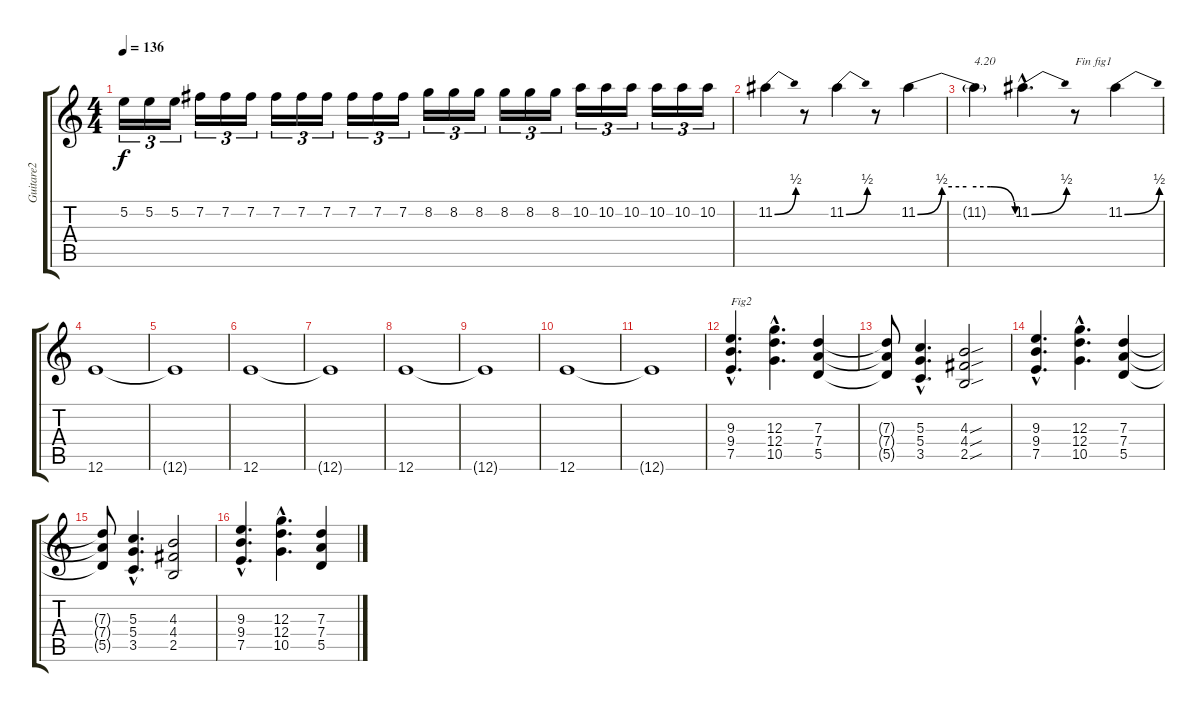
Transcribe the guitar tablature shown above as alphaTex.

\track ("Guitare2" "Guitare2") {instrument distortionguitar}
\staff {score tabs}
\tuning (E4 B3 G3 D3 A2 E2) {hide}
\ts (4 4)
\tempo 136
\clef g2
\ks c
5.2.16{tu (3 2) dy f} 5.2.16{tu (3 2)} 5.2.16{tu (3 2)} 7.2.16{tu (3 2)} 7.2.16{tu (3 2)} 7.2.16{tu (3 2)} 7.2.16{tu (3 2)} 7.2.16{tu (3 2)} 7.2.16{tu (3 2)} 7.2.16{tu (3 2)} 7.2.16{tu (3 2)} 7.2.16{tu (3 2)} 8.2.16{tu (3 2)} 8.2.16{tu (3 2)} 8.2.16{tu (3 2)} 8.2.16{tu (3 2)} 8.2.16{tu (3 2)} 8.2.16{tu (3 2)} 10.2.16{tu (3 2)} 10.2.16{tu (3 2)} 10.2.16{tu (3 2)} 10.2.16{tu (3 2)} 10.2.16{tu (3 2)} 10.2.16{tu (3 2)} |
11.2{be (bend 0 0 60 2)}.4 r.8 11.2{be (bend 0 0 60 2)}.4 r.8 11.2{be (custom 0 0 15 2 30 2 45 2 60 0)}.4 |
11.2{t}.4{txt "4.20"} 11.2{be (bend 0 0 60 2) hac}.4{d} r.8{txt "Fin fig1"} 11.2{be (bend 0 0 60 2)}.4 |
12.6.1 |
12.6{t}.1 |
12.6.1 |
12.6{t}.1 |
12.6.1 |
12.6{t}.1 |
12.6.1 |
12.6{t}.1 |
(9.3{hac} 9.4{hac} 7.5{hac}).4{d txt "Fig2"} (12.3{hac} 12.4{hac} 10.5{hac}).4{d} (7.3 7.4 5.5).4 |
(7.3{t} 7.4{t} 5.5{t}).8 (5.3{hac} 5.4{hac} 3.5{hac}).4{d} (4.3{sou} 4.4{sou} 2.5{sou}).2 |
(9.3{hac} 9.4{hac} 7.5{hac}).4{d} (12.3{hac} 12.4{hac} 10.5{hac}).4{d} (7.3 7.4 5.5).4 |
(7.3{t} 7.4{t} 5.5{t}).8 (5.3{hac} 5.4{hac} 3.5{hac}).4{d} (4.3 4.4 2.5).2 |
(9.3{hac} 9.4{hac} 7.5{hac}).4{d} (12.3{hac} 12.4{hac} 10.5{hac}).4{d} (7.3 7.4 5.5).4
